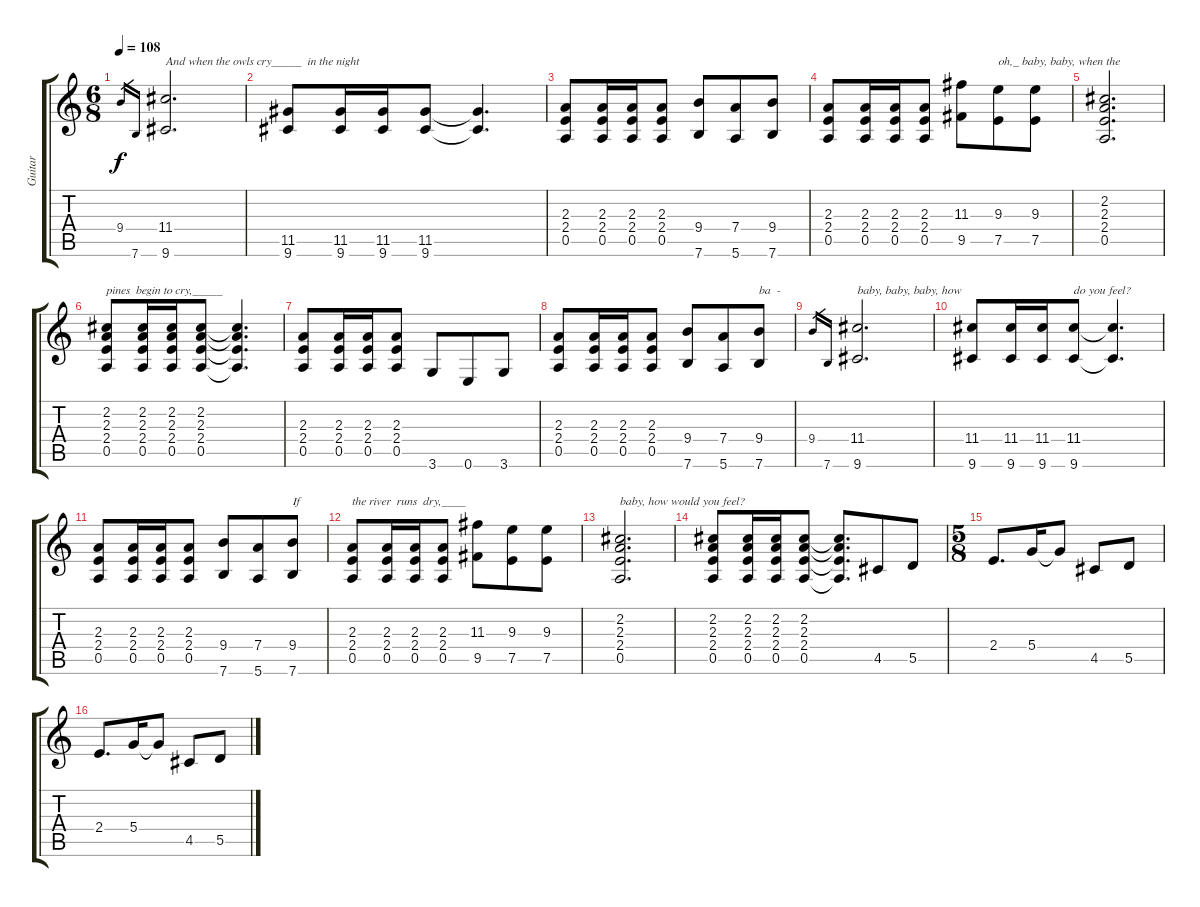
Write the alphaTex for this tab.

\track ("Guitar" "Guitar") {instrument overdrivenguitar}
\staff {score tabs}
\tuning (E4 B3 G3 D3 A2 E2) {hide}
\ts (6 8)
\tempo 108
\clef g2
\ks c
9.4.16{gr dy f} 7.6.16{gr} (11.4 9.6).2{d txt "And when the owls cry_____  in the night"} |
(11.5 9.6).8 (11.5 9.6).16 (11.5 9.6).16 (11.5 9.6).8 (11.5{t} 9.6{t}).4{d} |
(2.3 2.4 0.5).8 (2.3 2.4 0.5).16 (2.3 2.4 0.5).16 (2.3 2.4 0.5).8 (9.4 7.6).8 (7.4 5.6).8 (9.4 7.6).8 |
(2.3 2.4 0.5).8 (2.3 2.4 0.5).16 (2.3 2.4 0.5).16 (2.3 2.4 0.5).8 (11.3 9.5).8 (9.3 7.5).8{txt "oh,_ baby, baby, when the "} (9.3 7.5).8 |
(2.2 2.3 2.4 0.5).2{d} |
(2.2 2.3 2.4 0.5).8{txt "pines  begin to cry,_____"} (2.2 2.3 2.4 0.5).16 (2.2 2.3 2.4 0.5).16 (2.2 2.3 2.4 0.5).8 (2.2{t} 2.3{t} 2.4{t} 0.5{t}).4{d} |
(2.3 2.4 0.5).8 (2.3 2.4 0.5).16 (2.3 2.4 0.5).16 (2.3 2.4 0.5).8 3.6.8 0.6.8 3.6.8 |
(2.3 2.4 0.5).8 (2.3 2.4 0.5).16 (2.3 2.4 0.5).16 (2.3 2.4 0.5).8 (9.4 7.6).8 (7.4 5.6).8 (9.4 7.6).8{txt "ba  -"} |
9.4.16{gr} 7.6.16{gr} (11.4 9.6).2{d txt "baby, baby, baby, how"} |
(11.4 9.6).8 (11.4 9.6).16 (11.4 9.6).16 (11.4 9.6).8{txt "do you feel?"} (11.4{t} 9.6{t}).4{d} |
(2.3 2.4 0.5).8 (2.3 2.4 0.5).16 (2.3 2.4 0.5).16 (2.3 2.4 0.5).8 (9.4 7.6).8 (7.4 5.6).8 (9.4 7.6).8{txt "If"} |
(2.3 2.4 0.5).8{txt "the river  runs  dry,____"} (2.3 2.4 0.5).16 (2.3 2.4 0.5).16 (2.3 2.4 0.5).8 (11.3 9.5).8 (9.3 7.5).8 (9.3 7.5).8 |
(2.2 2.3 2.4 0.5).2{d txt "baby, how would you feel?"} |
(2.2 2.3 2.4 0.5).8 (2.2 2.3 2.4 0.5).16 (2.2 2.3 2.4 0.5).16 (2.2 2.3 2.4 0.5).8 (2.2{t} 2.3{t} 2.4{t} 0.5{t}).8{d} 4.5.8 5.5.8 |
\ts (5 8)
2.4.8{d instrument overdrivenguitar} 5.4.16 5.4{t}.8 4.5.8 5.5.8 |
2.4.8{d} 5.4.16 5.4{t}.8 4.5.8 5.5.8
